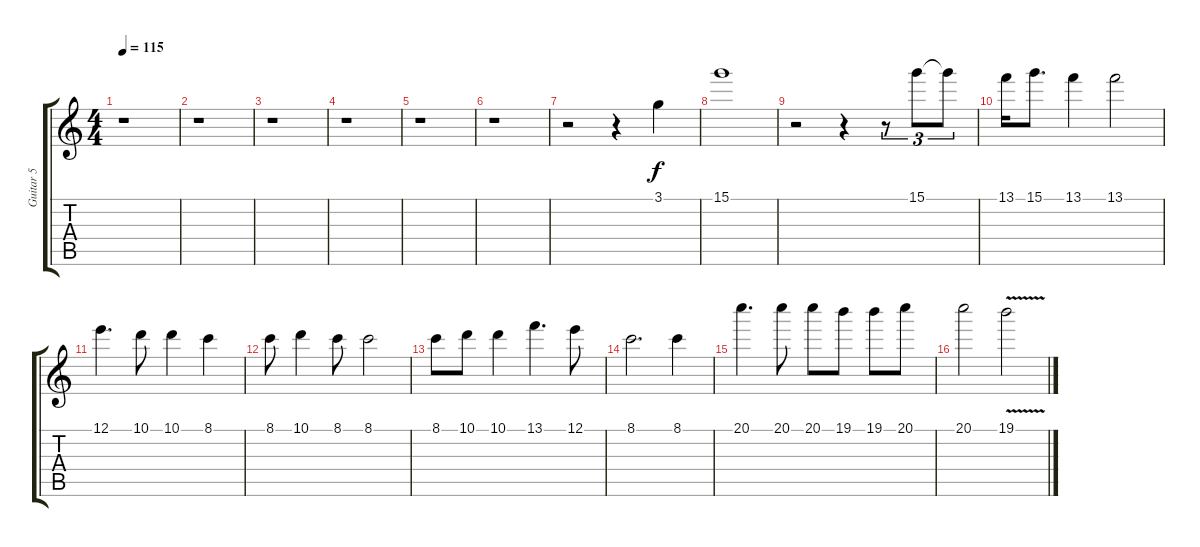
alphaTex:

\track ("Guitar 5" "Guitar 5") {instrument electricguitarjazz}
\staff {score tabs}
\tuning (E4 B3 G3 D3 A2 E2) {hide}
\ts (4 4)
\tempo 115
\clef g2
\ks c
r.1{dy f} |
r.1 |
r.1 |
r.1 |
r.1 |
r.1 |
r.2 r.4 3.1.4 |
15.1.1 |
r.2 r.4 r.8{tu (3 2)} 15.1.8{tu (3 2)} 15.1{t}.8{tu (3 2)} |
13.1.16 15.1.8{d} 13.1.4 13.1.2 |
12.1.4{d} 10.1.8 10.1.4 8.1.4 |
8.1.8 10.1.4 8.1.8 8.1.2 |
8.1.8 10.1.8 10.1.4 13.1.4{d} 12.1.8 |
8.1.2{d} 8.1.4 |
20.1.4{d} 20.1.8 20.1.8 19.1.8 19.1.8 20.1.8 |
20.1.2 19.1{v}.2
